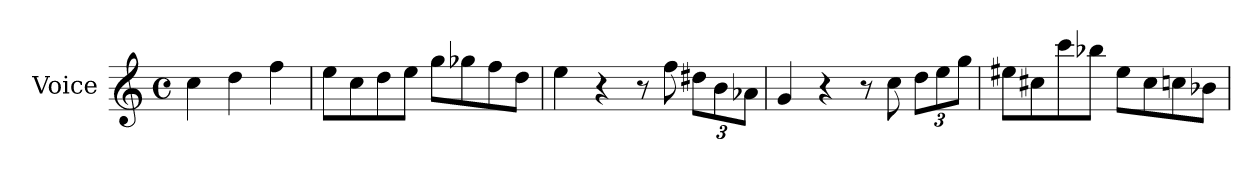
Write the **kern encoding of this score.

**kern
*part1
*staff1
*I"Voice
*I'Voice
*clefG2
*M4/4
*met(c)
=
4cc\
4dd\
4ff\
=1
8ee\L
8cc\
8dd\
8ee\J
8gg\L
8gg-X\
8ff\
8dd\J
=2
4ee\
4r
8r
8ff\
12dd#X\L
12b\
12a-X\J
=3
4g/
4r
8r
8cc\
12dd\L
12ee\
12gg\J
=4
8ee#X\L
8cc#X\
8ccc\
8bb-X\J
8ee#\L
8cc#\
8ccn\
8b-X\J
=
*-
